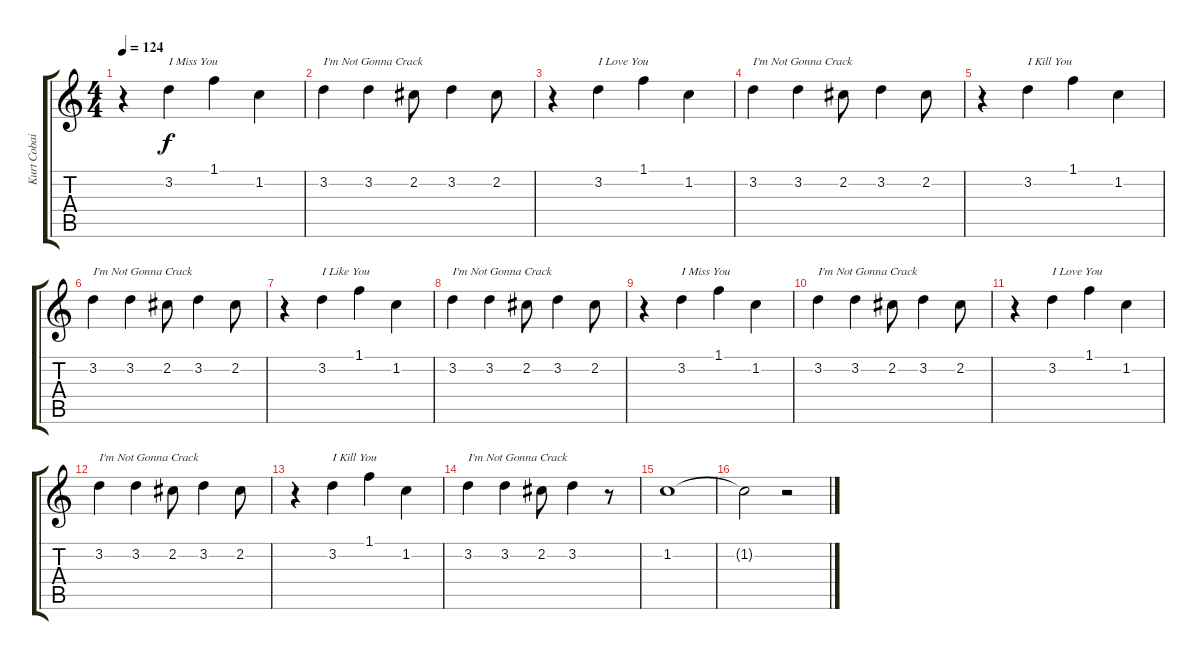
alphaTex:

\track ("Kurt Cobain" "Kurt Cobai") {instrument electricguitarmuted}
\staff {score tabs}
\tuning (E4 B3 G3 D3 A2 E2) {hide}
\ts (4 4)
\tempo 124
\clef g2
\ks c
r.4{dy f} 3.2.4{txt "I Miss You"} 1.1.4 1.2.4 |
3.2.4{txt "I'm Not Gonna Crack"} 3.2.4 2.2.8 3.2.4 2.2.8 |
r.4 3.2.4{txt "I Love You"} 1.1.4 1.2.4 |
3.2.4{txt "I'm Not Gonna Crack"} 3.2.4 2.2.8 3.2.4 2.2.8 |
r.4 3.2.4{txt "I Kill You"} 1.1.4 1.2.4 |
3.2.4{txt "I'm Not Gonna Crack"} 3.2.4 2.2.8 3.2.4 2.2.8 |
r.4 3.2.4{txt "I Like You"} 1.1.4 1.2.4 |
3.2.4{txt "I'm Not Gonna Crack"} 3.2.4 2.2.8 3.2.4 2.2.8 |
r.4 3.2.4{txt "I Miss You"} 1.1.4 1.2.4 |
3.2.4{txt "I'm Not Gonna Crack"} 3.2.4 2.2.8 3.2.4 2.2.8 |
r.4 3.2.4{txt "I Love You"} 1.1.4 1.2.4 |
3.2.4{txt "I'm Not Gonna Crack"} 3.2.4 2.2.8 3.2.4 2.2.8 |
r.4 3.2.4{txt "I Kill You"} 1.1.4 1.2.4 |
3.2.4{txt "I'm Not Gonna Crack"} 3.2.4 2.2.8 3.2.4 r.8 |
1.2.1 |
1.2{t}.2 r.2
